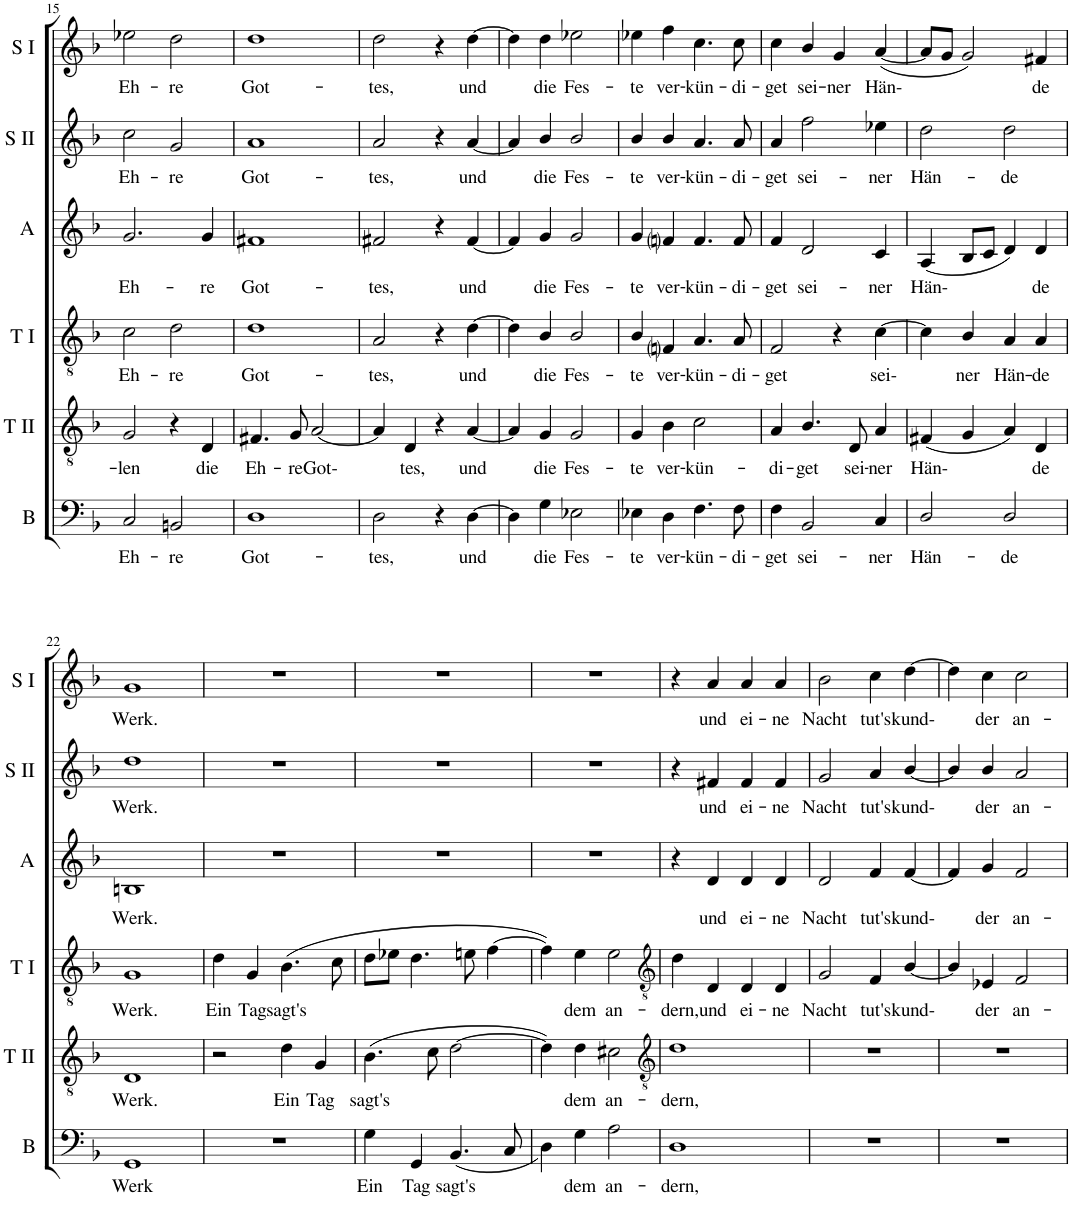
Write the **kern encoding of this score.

**kern	**text	**kern	**text	**kern	**text	**kern	**text	**kern	**text	**kern	**text
*part6	*part6	*part5	*part5	*part4	*part4	*part3	*part3	*part2	*part2	*part1	*part1
*staff6	*staff6	*staff5	*staff5	*staff4	*staff4	*staff3	*staff3	*staff2	*staff2	*staff1	*staff1
*I"Bass	*	*I"Tenor II	*	*I"Tenor I	*	*I"Alto	*	*I"Soprano II	*	*I"Soprano I	*
*I'B	*	*I'T II	*	*I'T I	*	*I'A	*	*I'S II	*	*I'S I	*
!!LO:PB:g=z
*clefF4	*	*clefGv2	*	*clefGv2	*	*clefG2	*	*clefG2	*	*clefG2	*
*k[b-]	*	*k[b-]	*	*k[b-]	*	*k[b-]	*	*k[b-]	*	*k[b-]	*
*F:	*	*F:	*	*F:	*	*F:	*	*F:	*	*F:	*
*M2/2	*	*M2/2	*	*M2/2	*	*M2/2	*	*M2/2	*	*M2/2	*
*	*	*	*	*	*	*met(c|)	*	*met(c|)	*	*met(c|)	*
=15	=15	=15	=15	=15	=15	=15	=15	=15	=15	=15	=15
!	!LO:LY:b	!	!LO:LY:b	!	!LO:LY:b	!	!LO:LY:b	!	!LO:LY:b	!	!LO:LY:b
2C/	Eh-	2G/	-len	2c\	Eh-	2.g/	Eh-	2cc\	Eh-	2ee-X\	Eh-
!	!LO:LY:b	!	!	!	!LO:LY:b	!	!	!	!LO:LY:b	!	!LO:LY:b
2BBn/	-re	4r	.	2d\	-re	.	.	2g/	-re	2dd\	-re
!	!	!	!LO:LY:b	!	!	!	!LO:LY:b	!	!	!	!
.	.	4D/	die	.	.	4g/	-re	.	.	.	.
=16	=16	=16	=16	=16	=16	=16	=16	=16	=16	=16	=16
!	!LO:LY:b	!	!LO:LY:b	!	!LO:LY:b	!	!LO:LY:b	!	!LO:LY:b	!	!LO:LY:b
1D	Got-	4.F#X/	Eh-	1d	Got-	1f#X	Got-	1a	Got-	1dd	Got-
!	!	!	!LO:LY:b	!	!	!	!	!	!	!	!
.	.	8G/	-re	.	.	.	.	.	.	.	.
!	!	!	!LO:LY:b	!	!	!	!	!	!	!	!
.	.	[2A/	Got-	.	.	.	.	.	.	.	.
=17	=17	=17	=17	=17	=17	=17	=17	=17	=17	=17	=17
!	!LO:LY:b	!	!	!	!LO:LY:b	!	!LO:LY:b	!	!LO:LY:b	!	!LO:LY:b
2D\	-tes,	4A/]	.	2A/	-tes,	2f#X/	-tes,	2a/	-tes,	2dd\	-tes,
!	!	!	!LO:LY:b	!	!	!	!	!	!	!	!
.	.	4D/	tes,	.	.	.	.	.	.	.	.
4r	.	4r	.	4r	.	4r	.	4r	.	4r	.
!	!LO:LY:b	!	!LO:LY:b	!	!LO:LY:b	!	!LO:LY:b	!	!LO:LY:b	!	!LO:LY:b
[4D\	und	[4A/	und	[4d\	und	[4f#/	und	[4a/	und	[4dd\	und
=18	=18	=18	=18	=18	=18	=18	=18	=18	=18	=18	=18
4D\]	.	4A/]	.	4d\]	.	4f#/]	.	4a/]	.	4dd\]	.
!	!LO:LY:b	!	!LO:LY:b	!	!LO:LY:b	!	!LO:LY:b	!	!LO:LY:b	!	!LO:LY:b
4G\	die	4G/	die	4B-/	die	4g/	die	4b-/	die	4dd\	die
!	!LO:LY:b	!	!LO:LY:b	!	!LO:LY:b	!	!LO:LY:b	!	!LO:LY:b	!	!LO:LY:b
2E-X\	Fes-	2G/	Fes-	2B-/	Fes-	2g/	Fes-	2b-/	Fes-	2ee-X\	Fes-
=19	=19	=19	=19	=19	=19	=19	=19	=19	=19	=19	=19
!	!LO:LY:b	!	!LO:LY:b	!	!LO:LY:b	!	!LO:LY:b	!	!LO:LY:b	!	!LO:LY:b
4E-X\	-te	4G/	-te	4B-/	-te	4g/	-te	4b-/	-te	4ee-X\	-te
!	!LO:LY:b	!	!LO:LY:b	!	!LO:LY:b	!	!LO:LY:b	!	!LO:LY:b	!	!LO:LY:b
4D\	ver-	4B-\	ver-	4Fni/	ver-	4fni/	ver-	4b-/	ver-	4ff\	ver-
!	!LO:LY:b	!	!LO:LY:b	!	!LO:LY:b	!	!LO:LY:b	!	!LO:LY:b	!	!LO:LY:b
4.F\	-kün-	2c\	-kün-	4.A/	-kün-	4.f/	-kün-	4.a/	-kün-	4.cc\	-kün-
!	!LO:LY:b	!	!	!	!LO:LY:b	!	!LO:LY:b	!	!LO:LY:b	!	!LO:LY:b
8F\	-di-	.	.	8A/	-di-	8f/	-di-	8a/	-di-	8cc\	-di-
=20	=20	=20	=20	=20	=20	=20	=20	=20	=20	=20	=20
!	!LO:LY:b	!	!LO:LY:b	!	!LO:LY:b	!	!LO:LY:b	!	!LO:LY:b	!	!LO:LY:b
4F\	-get	4A/	-di-	2F/	-get	4f/	-get	4a/	-get	4cc\	-get
!	!LO:LY:b	!	!LO:LY:b	!	!	!	!LO:LY:b	!	!LO:LY:b	!	!LO:LY:b
2BB-/	sei-	4.B-/	-get	.	.	2d/	sei-	2ff\	sei-	4b-/	sei-
!	!	!	!	!	!	!	!	!	!	!	!LO:LY:b
.	.	.	.	4r	.	.	.	.	.	4g/	-ner
!	!	!	!LO:LY:b	!	!	!	!	!	!	!	!
.	.	8D/	sei-	.	.	.	.	.	.	.	.
!	!LO:LY:b	!	!LO:LY:b	!	!LO:LY:b	!	!LO:LY:b	!	!LO:LY:b	!	!LO:LY:b
4C/	-ner	4A/	-ner	[4c\	sei-	4c/	-ner	4ee-X\	-ner	(<[4a/	Hän-
=21	=21	=21	=21	=21	=21	=21	=21	=21	=21	=21	=21
!	!LO:LY:b	!	!LO:LY:b	!	!	!	!LO:LY:b	!	!LO:LY:b	!	!
2D/	Hän-	(<4F#X/	Hän-	4c\]	.	(<4A/	Hän-	2dd\	Hän-	8a/L]	.
.	.	.	.	.	.	.	.	.	.	8g/J	.
!	!	!	!	!	!LO:LY:b	!	!	!	!	!	!
.	.	4G/	.	4B-/	ner	8B-/L	.	.	.	2g/)	.
.	.	.	.	.	.	8c/J	.	.	.	.	.
!	!LO:LY:b	!	!	!	!LO:LY:b	!	!	!	!LO:LY:b	!	!
2D/	-de	4A/)	.	4A/	Hän-	4d/)	.	2dd\	-de	.	.
!	!	!	!LO:LY:b	!	!LO:LY:b	!	!LO:LY:b	!	!	!	!LO:LY:b
.	.	4D/	de	4A/	-de	4d/	de	.	.	4f#X/	de
!!LO:LB:g=z
=22	=22	=22	=22	=22	=22	=22	=22	=22	=22	=22	=22
!	!LO:LY:b	!	!LO:LY:b	!	!LO:LY:b	!	!LO:LY:b	!	!LO:LY:b	!	!LO:LY:b
1GG	Werk	1D	Werk.	1G	Werk.	1Bn	Werk.	1dd	Werk.	1g	Werk.
=23	=23	=23	=23	=23	=23	=23	=23	=23	=23	=23	=23
!	!	!	!	!	!LO:LY:b	!	!	!	!	!	!
1r	.	2r	.	4d\	Ein	1r	.	1r	.	1r	.
!	!	!	!	!	!LO:LY:b	!	!	!	!	!	!
.	.	.	.	4G/	Tag	.	.	.	.	.	.
!	!	!	!LO:LY:b	!	!LO:LY:b	!	!	!	!	!	!
.	.	4d\	Ein	(>4.B-\	sagt's	.	.	.	.	.	.
!	!	!	!LO:LY:b	!	!	!	!	!	!	!	!
.	.	4G/	Tag	.	.	.	.	.	.	.	.
.	.	.	.	8c\	.	.	.	.	.	.	.
=24	=24	=24	=24	=24	=24	=24	=24	=24	=24	=24	=24
!	!LO:LY:b	!	!LO:LY:b	!	!	!	!	!	!	!	!
4G\	Ein	(>4.B-\	sagt's	8d\L	.	1r	.	1r	.	1r	.
.	.	.	.	8e-X\J	.	.	.	.	.	.	.
!	!LO:LY:b	!	!	!	!	!	!	!	!	!	!
4GG/	Tag	.	.	4.d\	.	.	.	.	.	.	.
.	.	8c\	.	.	.	.	.	.	.	.	.
!	!LO:LY:b	!	!	!	!	!	!	!	!	!	!
(<4.BB-/	sagt's	[2d\	.	.	.	.	.	.	.	.	.
.	.	.	.	8en\	.	.	.	.	.	.	.
.	.	.	.	[4f\	.	.	.	.	.	.	.
8C/	.	.	.	.	.	.	.	.	.	.	.
=25	=25	=25	=25	=25	=25	=25	=25	=25	=25	=25	=25
4D\)	.	4d\])	.	4f\])	.	1r	.	1r	.	1r	.
!	!LO:LY:b	!	!LO:LY:b	!	!LO:LY:b	!	!	!	!	!	!
4G\	dem	4d\	dem	4e\	dem	.	.	.	.	.	.
!	!LO:LY:b	!	!LO:LY:b	!	!LO:LY:b	!	!	!	!	!	!
2A\	an-	2c#X\	an-	2e\	an-	.	.	.	.	.	.
=26	=26	=26	=26	=26	=26	=26	=26	=26	=26	=26	=26
*	*	*clefGv2	*	*clefGv2	*	*	*	*	*	*	*
!	!LO:LY:b	!	!LO:LY:b	!	!LO:LY:b	!	!	!	!	!	!
1D	-dern,	1d	-dern,	4d\	-dern,	4r	.	4r	.	4r	.
!	!	!	!	!	!LO:LY:b	!	!LO:LY:b	!	!LO:LY:b	!	!LO:LY:b
.	.	.	.	4D/	und	4d/	und	4f#X/	und	4a/	und
!	!	!	!	!	!LO:LY:b	!	!LO:LY:b	!	!LO:LY:b	!	!LO:LY:b
.	.	.	.	4D/	ei-	4d/	ei-	4f#/	ei-	4a/	ei-
!	!	!	!	!	!LO:LY:b	!	!LO:LY:b	!	!LO:LY:b	!	!LO:LY:b
.	.	.	.	4D/	-ne	4d/	-ne	4f#/	-ne	4a/	-ne
=27	=27	=27	=27	=27	=27	=27	=27	=27	=27	=27	=27
!	!	!	!	!	!LO:LY:b	!	!LO:LY:b	!	!LO:LY:b	!	!LO:LY:b
1r	.	1r	.	2G/	Nacht	2d/	Nacht	2g/	Nacht	2b-\	Nacht
!	!	!	!	!	!LO:LY:b	!	!LO:LY:b	!	!LO:LY:b	!	!LO:LY:b
.	.	.	.	4F/	tut's	4f/	tut's	4a/	tut's	4cc\	tut's
!	!	!	!	!	!LO:LY:b	!	!LO:LY:b	!	!LO:LY:b	!	!LO:LY:b
.	.	.	.	[4B-/	kund-	[4f/	kund-	[4b-/	kund-	[4dd\	kund-
=28	=28	=28	=28	=28	=28	=28	=28	=28	=28	=28	=28
1r	.	1r	.	4B-/]	.	4f/]	.	4b-/]	.	4dd\]	.
!	!	!	!	!	!LO:LY:b	!	!LO:LY:b	!	!LO:LY:b	!	!LO:LY:b
.	.	.	.	4E-X/	der	4g/	der	4b-/	der	4cc\	der
!	!	!	!	!	!LO:LY:b	!	!LO:LY:b	!	!LO:LY:b	!	!LO:LY:b
.	.	.	.	2F/	an-	2f/	an-	2a/	an-	2cc\	an-
=	=	=	=	=	=	=	=	=	=	=	=
*-	*-	*-	*-	*-	*-	*-	*-	*-	*-	*-	*-
